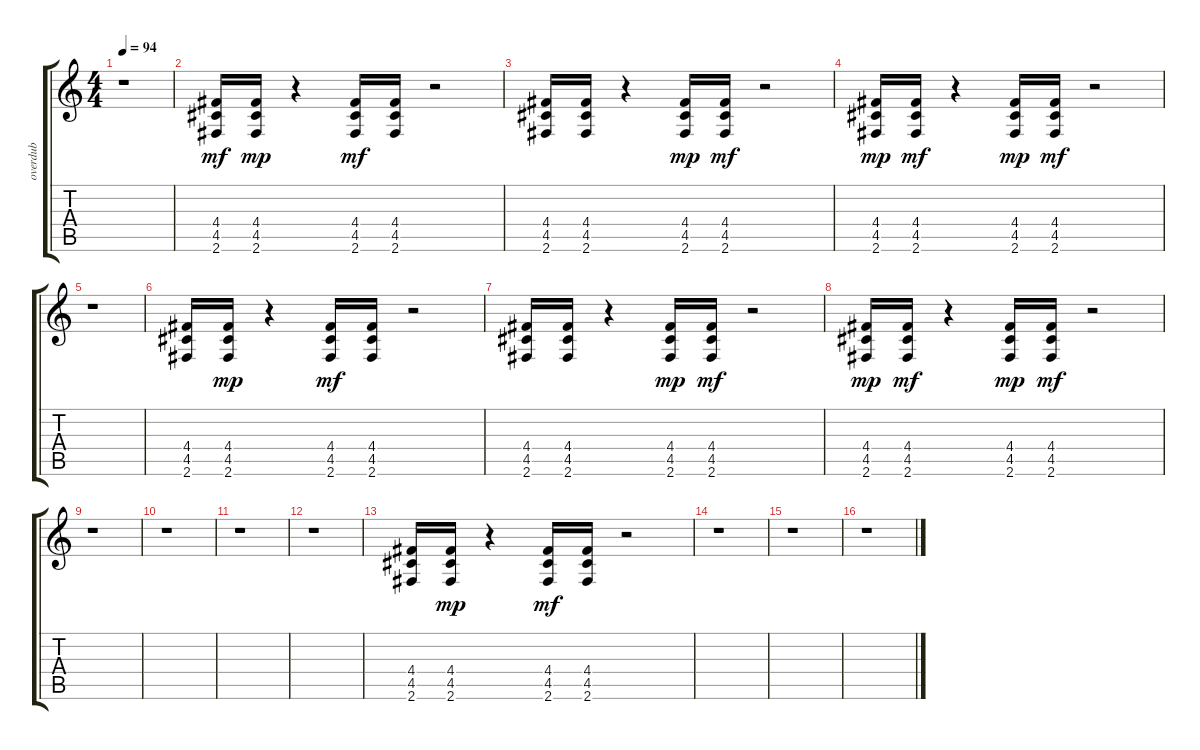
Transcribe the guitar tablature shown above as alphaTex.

\track ("overdub" "overdub") {instrument overdrivenguitar}
\staff {score tabs}
\tuning (E4 B3 G3 D3 A2 E2) {hide}
\ts (4 4)
\tempo 94
\clef g2
\ks c
r.1{dy mf} |
(4.4 4.5 2.6).16 (4.4 4.5 2.6).16{dy mp} r.4 (4.4 4.5 2.6).16{dy mf} (4.4 4.5 2.6).16 r.2 |
(4.4 4.5 2.6).16 (4.4 4.5 2.6).16 r.4 (4.4 4.5 2.6).16{dy mp} (4.4 4.5 2.6).16{dy mf} r.2 |
(4.4 4.5 2.6).16{dy mp} (4.4 4.5 2.6).16{dy mf} r.4 (4.4 4.5 2.6).16{dy mp} (4.4 4.5 2.6).16{dy mf} r.2 |
r.1 |
(4.4 4.5 2.6).16 (4.4 4.5 2.6).16{dy mp} r.4 (4.4 4.5 2.6).16{dy mf} (4.4 4.5 2.6).16 r.2 |
(4.4 4.5 2.6).16 (4.4 4.5 2.6).16 r.4 (4.4 4.5 2.6).16{dy mp} (4.4 4.5 2.6).16{dy mf} r.2 |
(4.4 4.5 2.6).16{dy mp} (4.4 4.5 2.6).16{dy mf} r.4 (4.4 4.5 2.6).16{dy mp} (4.4 4.5 2.6).16{dy mf} r.2 |
r.1 |
r.1 |
r.1 |
r.1 |
(4.4 4.5 2.6).16 (4.4 4.5 2.6).16{dy mp} r.4 (4.4 4.5 2.6).16{dy mf} (4.4 4.5 2.6).16 r.2 |
r.1 |
r.1 |
r.1
